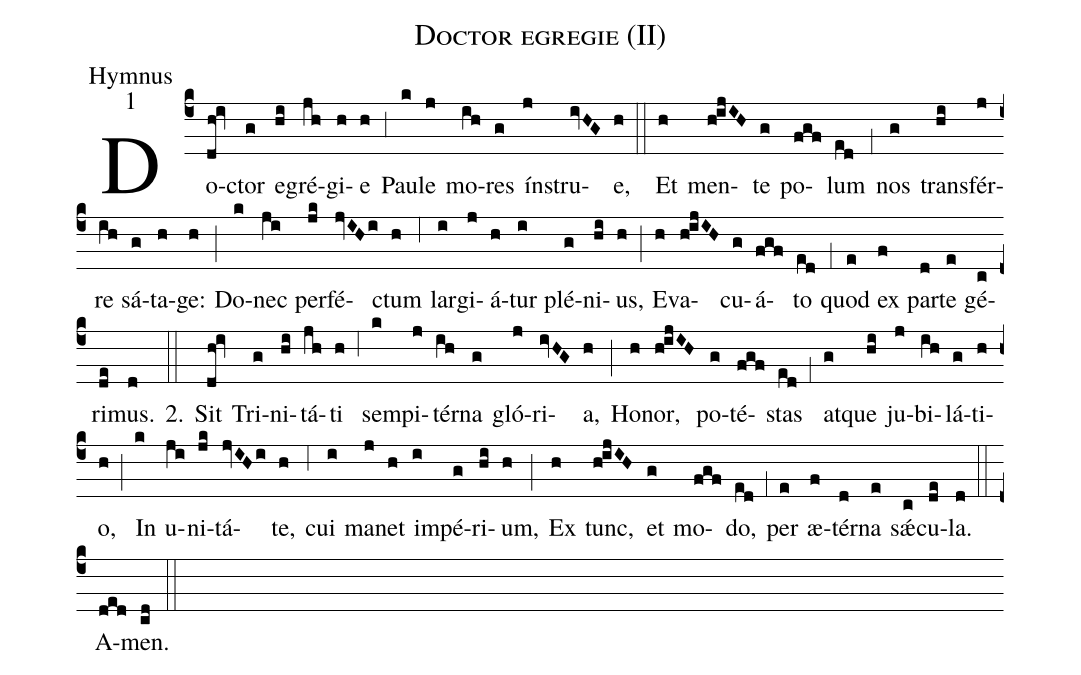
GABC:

name:Doctor egregie (II);
office-part:Hymnus;
mode:1;
%%
(c4) Do(dh!iv)ctor(g) e(hi)gré(jh)gi(h)e(h) (,3) Pau(k)le(j) mo(ih)res(g) ín(j)stru(ivHG)e,(h) (::)
Et(h) men(h!ijIH)te(g) po(fgf)lum(ed) (,1) nos(g) tran(hi)sfér(j)re(ih) sá(g)ta(h)ge:(h) (;) Do(k)nec(ji) per(jk)fé(jvIHi)ctum(h) (,6) lar(i)gi(j)á(h)tur(i) plé(g)ni(hi)us,(h) (;) E(h)va(h!ijIH)cu(g)á(fgf)to(ed) (,1) quod(e) ex(f) par(d)te(e) gé(c)ri(de)mus.(d) 2.(::) Sit(dh!iv) Tri(g)ni(hi)tá(jh)ti(h) (,6) sem(k)pi(j)tér(ih)na(g) gló(j)ri(ivHG)a,(h) (;) Ho(h)nor,(h!ijIH) po(g)té(fgf)stas(ed) (,1) at(g)que(hi) ju(j)bi(ih)lá(g)ti(h)o,(h) (;) In(k) u(ji)ni(jk)tá(jvIHi)te,(h) (,6) cui(i) ma(j)net(h) im(i)pé(g)ri(hi)um,(h) (;) Ex(h) tunc,(h!ijIH) et(g) mo(fgf)do,(ed) (,1) per(e) æ(f)tér(d)na(e) s{<sp>'ae</sp>}(c)cu(de)la.(d) (::)
A(ded)men.(cd) (::)
